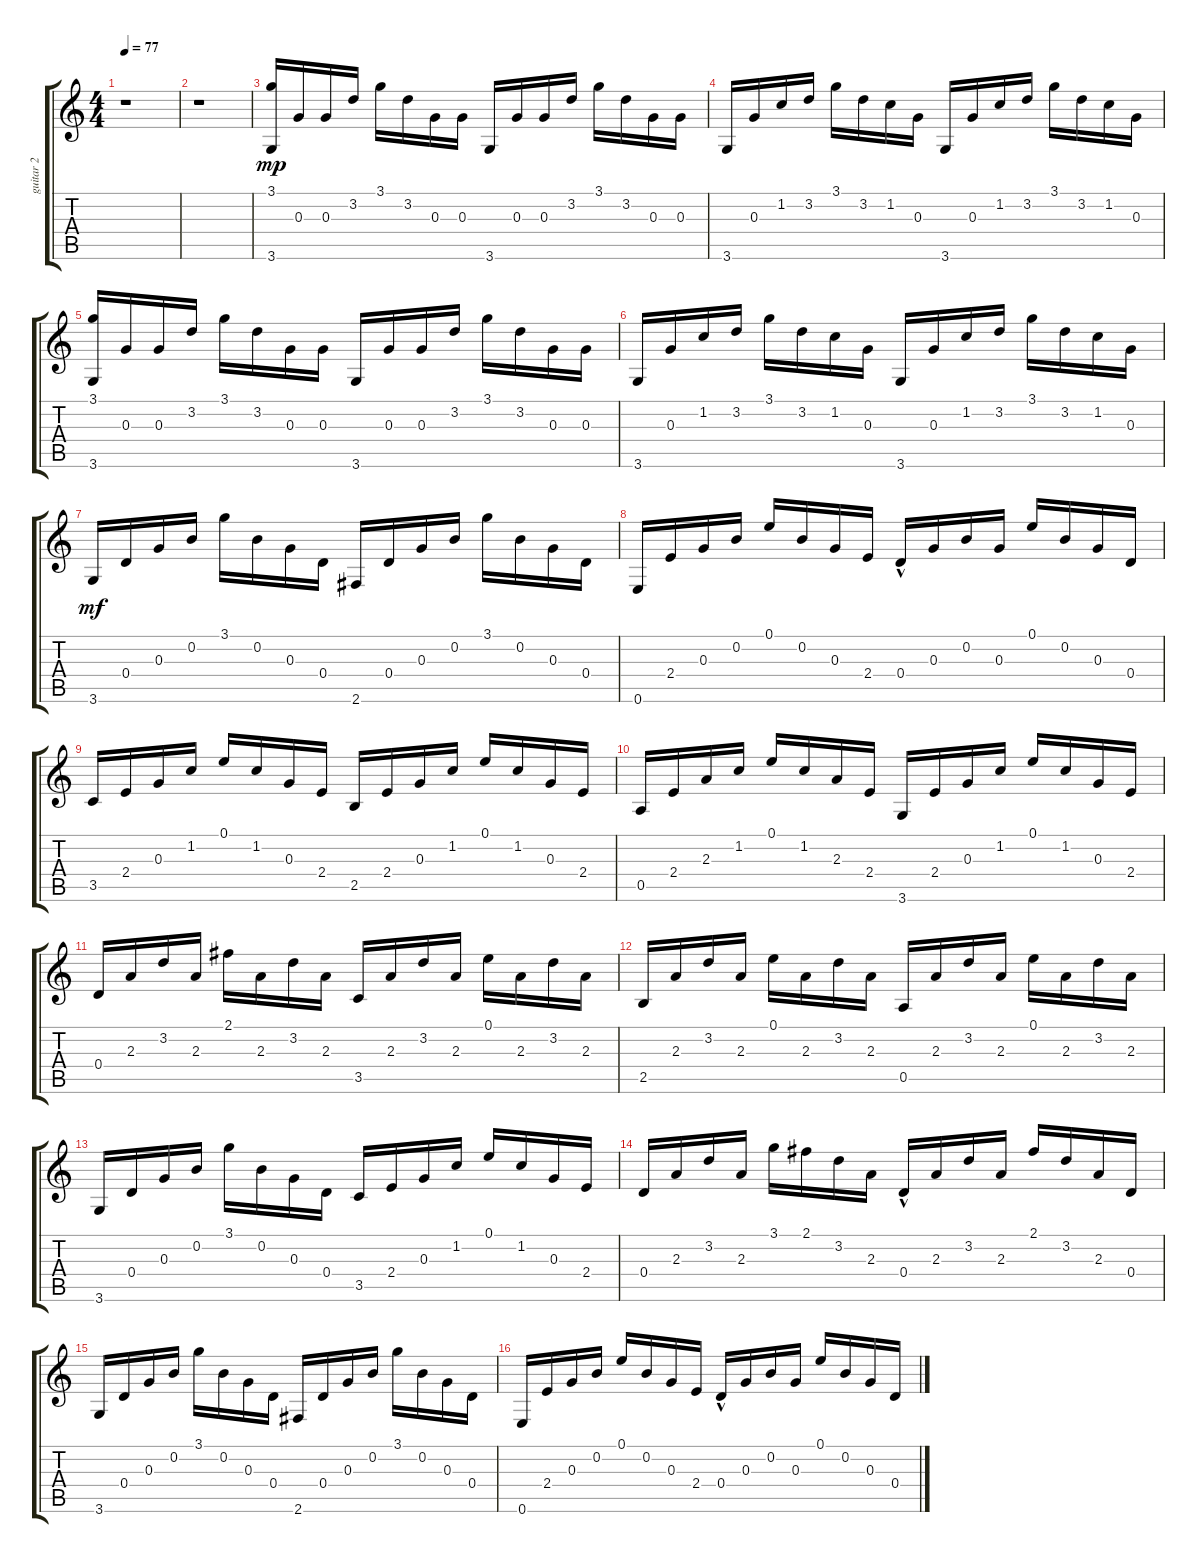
\track ("guitar 2" "guitar 2") {instrument acousticguitarsteel}
\staff {score tabs}
\tuning (E4 B3 G3 D3 A2 E2) {hide}
\ts (4 4)
\tempo 77
\clef g2
\ks c
r.1{dy mp instrument acousticguitarsteel} |
r.1 |
(3.1 3.6).16 0.3.16 0.3.16 3.2.16 3.1.16 3.2.16 0.3.16 0.3.16 3.6.16 0.3.16 0.3.16 3.2.16 3.1.16 3.2.16 0.3.16 0.3.16 |
3.6.16 0.3.16 1.2.16 3.2.16 3.1.16 3.2.16 1.2.16 0.3.16 3.6.16 0.3.16 1.2.16 3.2.16 3.1.16 3.2.16 1.2.16 0.3.16 |
(3.1 3.6).16 0.3.16 0.3.16 3.2.16 3.1.16 3.2.16 0.3.16 0.3.16 3.6.16 0.3.16 0.3.16 3.2.16 3.1.16 3.2.16 0.3.16 0.3.16 |
3.6.16 0.3.16 1.2.16 3.2.16 3.1.16 3.2.16 1.2.16 0.3.16 3.6.16 0.3.16 1.2.16 3.2.16 3.1.16 3.2.16 1.2.16 0.3.16 |
3.6.16{dy mf} 0.4.16 0.3.16 0.2.16 3.1.16 0.2.16 0.3.16 0.4.16 2.6.16 0.4.16 0.3.16 0.2.16 3.1.16 0.2.16 0.3.16 0.4.16 |
0.6.16 2.4.16 0.3.16 0.2.16 0.1.16 0.2.16 0.3.16 2.4.16 0.4{hac}.16 0.3.16 0.2.16 0.3.16 0.1.16 0.2.16 0.3.16 0.4.16 |
3.5.16 2.4.16 0.3.16 1.2.16 0.1.16 1.2.16 0.3.16 2.4.16 2.5.16 2.4.16 0.3.16 1.2.16 0.1.16 1.2.16 0.3.16 2.4.16 |
0.5.16 2.4.16 2.3.16 1.2.16 0.1.16 1.2.16 2.3.16 2.4.16 3.6.16 2.4.16 0.3.16 1.2.16 0.1.16 1.2.16 0.3.16 2.4.16 |
0.4.16 2.3.16 3.2.16 2.3.16 2.1.16 2.3.16 3.2.16 2.3.16 3.5.16 2.3.16 3.2.16 2.3.16 0.1.16 2.3.16 3.2.16 2.3.16 |
2.5.16 2.3.16 3.2.16 2.3.16 0.1.16 2.3.16 3.2.16 2.3.16 0.5.16 2.3.16 3.2.16 2.3.16 0.1.16 2.3.16 3.2.16 2.3.16 |
3.6.16 0.4.16 0.3.16 0.2.16 3.1.16 0.2.16 0.3.16 0.4.16 3.5.16 2.4.16 0.3.16 1.2.16 0.1.16 1.2.16 0.3.16 2.4.16 |
0.4.16 2.3.16 3.2.16 2.3.16 3.1.16 2.1.16 3.2.16 2.3.16 0.4{hac}.16 2.3.16 3.2.16 2.3.16 2.1.16 3.2.16 2.3.16 0.4.16 |
3.6.16 0.4.16 0.3.16 0.2.16 3.1.16 0.2.16 0.3.16 0.4.16 2.6.16 0.4.16 0.3.16 0.2.16 3.1.16 0.2.16 0.3.16 0.4.16 |
0.6.16 2.4.16 0.3.16 0.2.16 0.1.16 0.2.16 0.3.16 2.4.16 0.4{hac}.16 0.3.16 0.2.16 0.3.16 0.1.16 0.2.16 0.3.16 0.4.16
